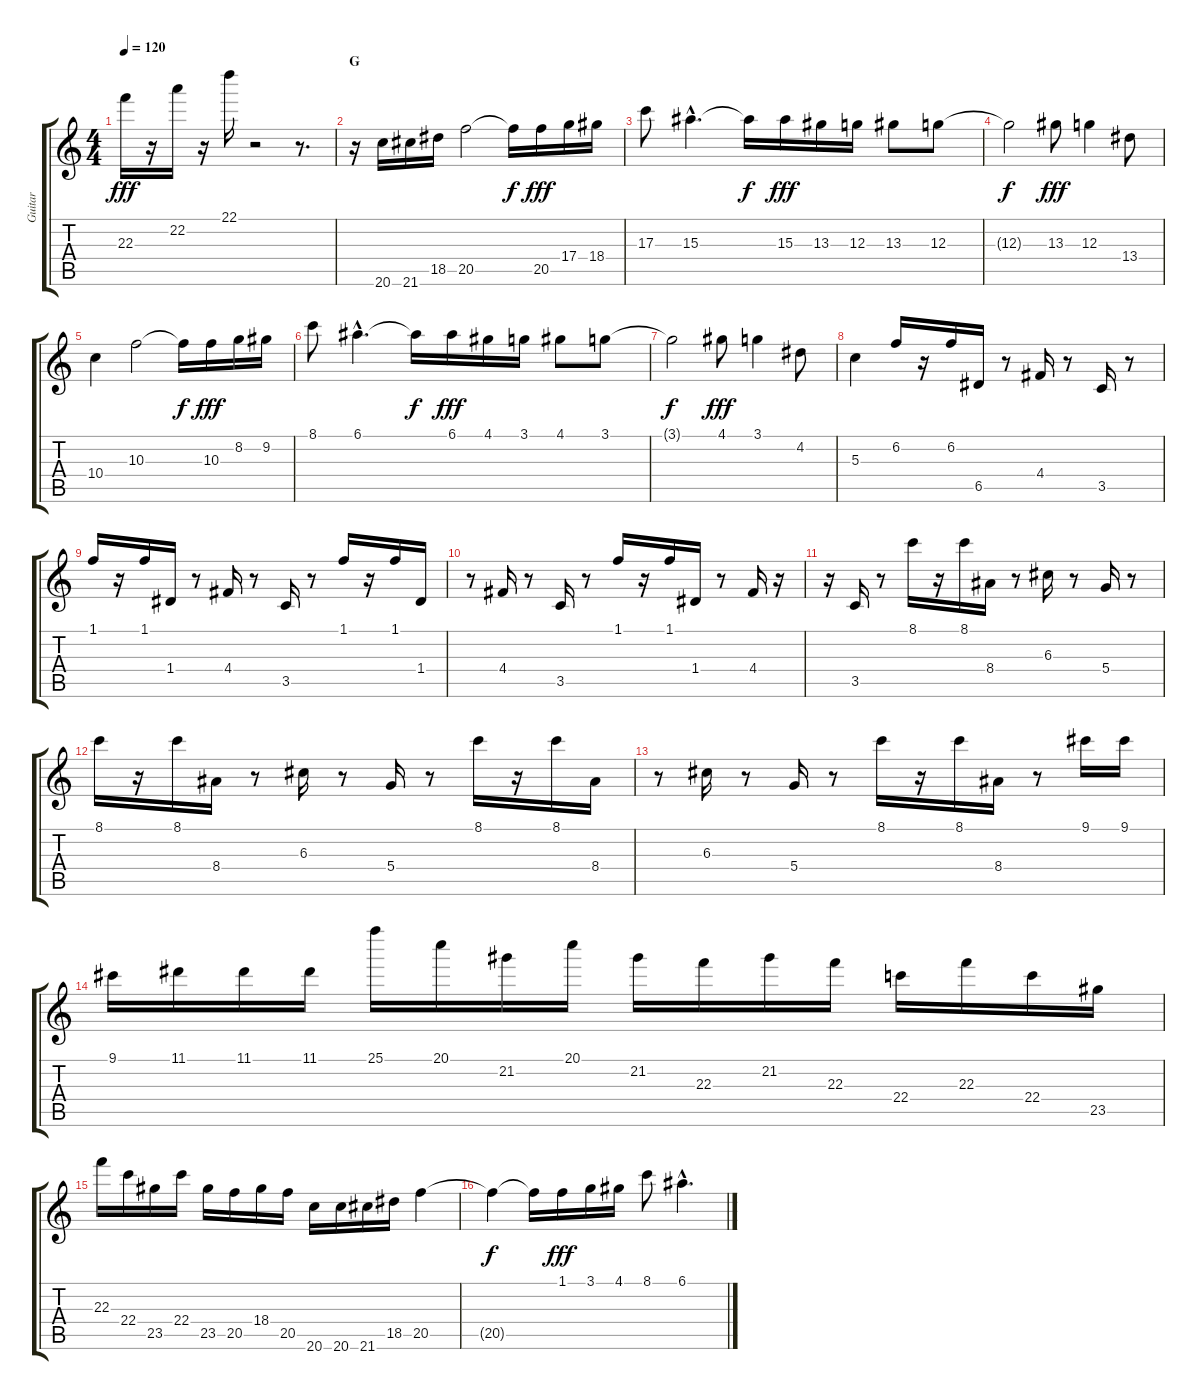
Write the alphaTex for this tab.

\track ("Guitar" "Guitar") {instrument overdrivenguitar}
\staff {score tabs}
\tuning (E4 B3 G3 D3 A2 E2) {hide}
\ts (4 4)
\tempo 120
\clef g2
\ks c
22.3.16{dy fff} r.16 22.2.16 r.16 22.1.16 r.2 r.8{d} |
\section ("" "G")
r.16 20.6.16 21.6.16 18.5.16 20.5.2 20.5{t}.16{dy f} 20.5.16{dy fff} 17.4.16 18.4.16 |
17.3.8 15.3{hac}.4{d} 15.3{t}.16{dy f} 15.3.16{dy fff} 13.3.16 12.3.16 13.3.8 12.3.8 |
12.3{t}.2{dy f} 13.3.8{dy fff} 12.3.4 13.4.8 |
10.4.4 10.3.2 10.3{t}.16{dy f} 10.3.16{dy fff} 8.2.16 9.2.16 |
8.1.8 6.1{hac}.4{d} 6.1{t}.16{dy f} 6.1.16{dy fff} 4.1.16 3.1.16 4.1.8 3.1.8 |
3.1{t}.2{dy f} 4.1.8{dy fff} 3.1.4 4.2.8 |
5.3.4 6.2.16 r.16 6.2.16 6.5.16 r.8 4.4.16 r.8 3.5.16 r.8 |
1.1.16 r.16 1.1.16 1.4.16 r.8 4.4.16 r.8 3.5.16 r.8 1.1.16 r.16 1.1.16 1.4.16 |
r.8 4.4.16 r.8 3.5.16 r.8 1.1.16 r.16 1.1.16 1.4.16 r.8 4.4.16 r.16 |
r.16 3.5.16 r.8 8.1.16 r.16 8.1.16 8.4.16 r.8 6.3.16 r.8 5.4.16 r.8 |
8.1.16 r.16 8.1.16 8.4.16 r.8 6.3.16 r.8 5.4.16 r.8 8.1.16 r.16 8.1.16 8.4.16 |
r.8 6.3.16 r.8 5.4.16 r.8 8.1.16 r.16 8.1.16 8.4.16 r.8 9.1.16 9.1.16 |
9.1.16 11.1.16 11.1.16 11.1.16 25.1.16 20.1.16 21.2.16 20.1.16 21.2.16 22.3.16 21.2.16 22.3.16 22.4.16 22.3.16 22.4.16 23.5.16 |
22.3.16 22.4.16 23.5.16 22.4.16 23.5.16 20.5.16 18.4.16 20.5.16 20.6.16 20.6.16 21.6.16 18.5.16 20.5.4 |
20.5{t}.4{dy f} 20.5{t}.16 1.1.16{dy fff} 3.1.16 4.1.16 8.1.8 6.1{hac}.4{d}
